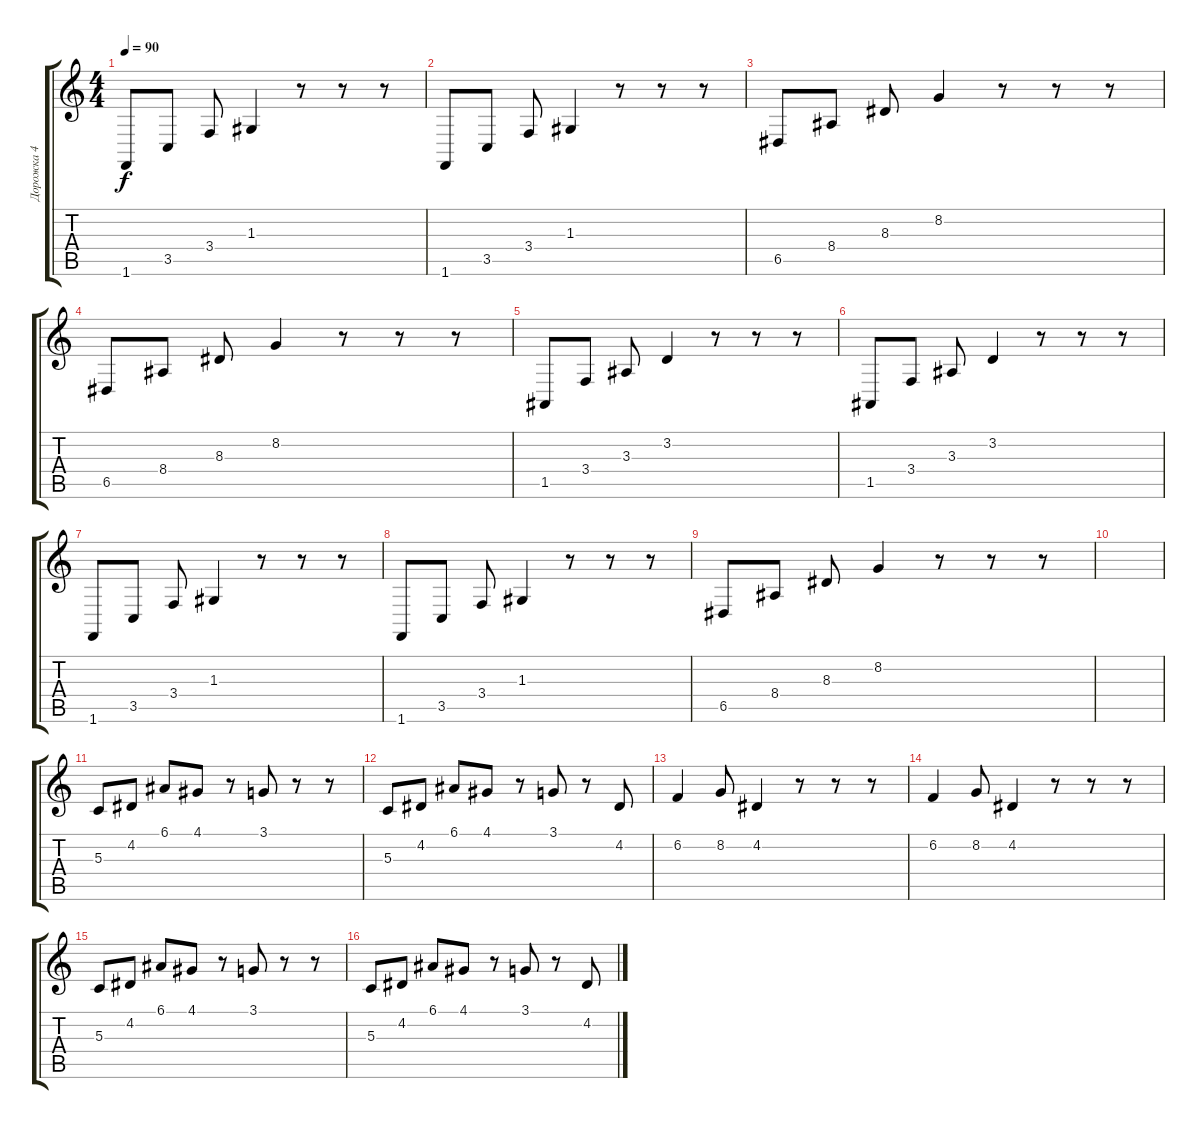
\track ("Дорожка 4" "Дорожка 4") {instrument piccolo}
\staff {score tabs}
\tuning (E4 B3 G3 D3 A2 E2) {hide}
\ts (4 4)
\tempo 90
\clef g2
\ks c
1.6.8{dy f} 3.5.8 3.4.8 1.3.4 r.8 r.8 r.8 |
1.6.8 3.5.8 3.4.8 1.3.4 r.8 r.8 r.8 |
6.5.8 8.4.8 8.3.8 8.2.4 r.8 r.8 r.8 |
6.5.8 8.4.8 8.3.8 8.2.4 r.8 r.8 r.8 |
1.5.8 3.4.8 3.3.8 3.2.4 r.8 r.8 r.8 |
1.5.8 3.4.8 3.3.8 3.2.4 r.8 r.8 r.8 |
1.6.8 3.5.8 3.4.8 1.3.4 r.8 r.8 r.8 |
1.6.8 3.5.8 3.4.8 1.3.4 r.8 r.8 r.8 |
6.5.8 8.4.8 8.3.8 8.2.4 r.8 r.8 r.8 |
|
5.3.8 4.2.8 6.1.8 4.1.8 r.8 3.1.8 r.8 r.8 |
5.3.8 4.2.8 6.1.8 4.1.8 r.8 3.1.8 r.8 4.2.8 |
6.2.4 8.2.8 4.2.4 r.8 r.8 r.8 |
6.2.4 8.2.8 4.2.4 r.8 r.8 r.8 |
5.3.8 4.2.8 6.1.8 4.1.8 r.8 3.1.8 r.8 r.8 |
5.3.8 4.2.8 6.1.8 4.1.8 r.8 3.1.8 r.8 4.2.8
